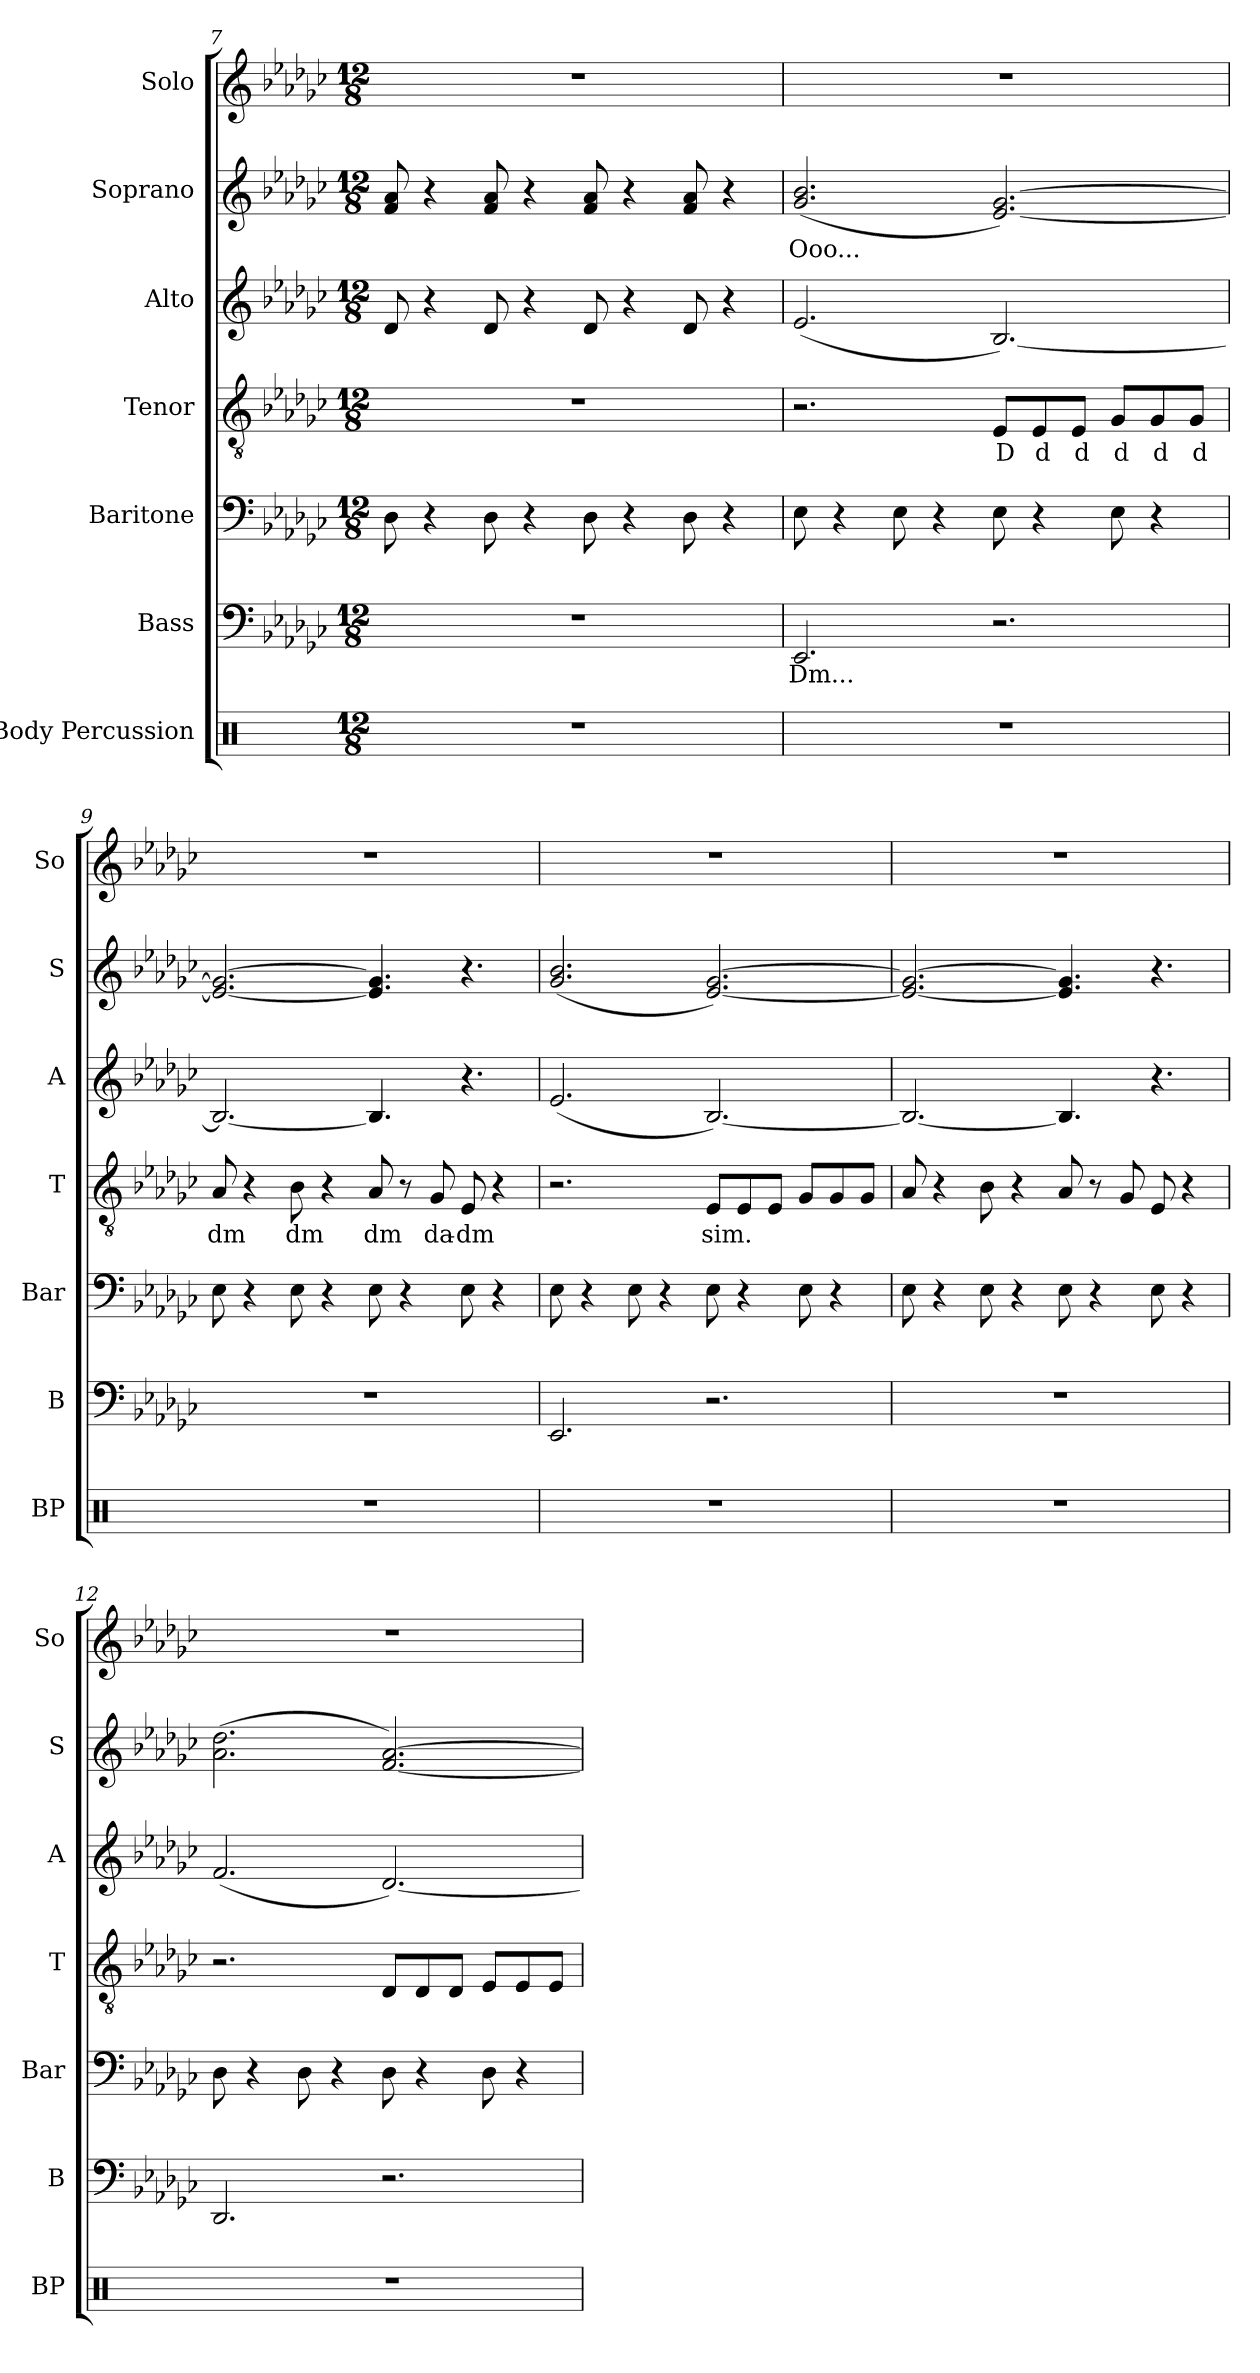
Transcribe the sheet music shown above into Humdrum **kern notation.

**kern	**kern	**text	**kern	**kern	**text	**kern	**kern	**text	**kern
*part7	*part6	*part6	*part5	*part4	*part4	*part3	*part2	*part2	*part1
*staff7	*staff6	*staff6	*staff5	*staff4	*staff4	*staff3	*staff2	*staff2	*staff1
*I"Body Percussion	*I"Bass	*	*I"Baritone	*I"Tenor	*	*I"Alto	*I"Soprano	*	*I"Solo
*I'BP	*I'B	*	*I'Bar	*I'T	*	*I'A	*I'S	*	*I'So
*clefX	*clefF4	*	*clefF4	*clefGv2	*	*clefG2	*clefG2	*	*clefG2
*k[]	*k[b-e-a-d-g-c-]	*	*k[b-e-a-d-g-c-]	*k[b-e-a-d-g-c-]	*	*k[b-e-a-d-g-c-]	*k[b-e-a-d-g-c-]	*	*k[b-e-a-d-g-c-]
*M12/8	*M12/8	*	*M12/8	*M12/8	*	*M12/8	*M12/8	*	*M12/8
=7	=7	=7	=7	=7	=7	=7	=7	=7	=7
1.r	1.r	.	8D-\	1.r	.	8d-/	8f/ 8a-/	.	1.r
.	.	.	4r	.	.	4r	4r	.	.
.	.	.	8D-\	.	.	8d-/	8f/ 8a-/	.	.
.	.	.	4r	.	.	4r	4r	.	.
.	.	.	8D-\	.	.	8d-/	8f/ 8a-/	.	.
.	.	.	4r	.	.	4r	4r	.	.
.	.	.	8D-\	.	.	8d-/	8f/ 8a-/	.	.
.	.	.	4r	.	.	4r	4r	.	.
=8	=8	=8	=8	=8	=8	=8	=8	=8	=8
1.r	2.EE-/	Dm...	8E-\	2.r	.	(2.e-/	(2.g-/ 2.b-/	Ooo...	1.r
.	.	.	4r	.	.	.	.	.	.
.	.	.	8E-\	.	.	.	.	.	.
.	.	.	4r	.	.	.	.	.	.
.	2.r	.	8E-\	8E-/L	D	[2.B-/)	[2.e-/ [2.g-/)	.	.
.	.	.	4r	8E-/	d	.	.	.	.
.	.	.	.	8E-/J	d	.	.	.	.
.	.	.	8E-\	8G-/L	d	.	.	.	.
.	.	.	4r	8G-/	d	.	.	.	.
.	.	.	.	8G-/J	d	.	.	.	.
=9	=9	=9	=9	=9	=9	=9	=9	=9	=9
1.r	1.r	.	8E-\	8A-/	dm	2.B-/_	2.e-/_ 2.g-/_	.	1.r
.	.	.	4r	4r	.	.	.	.	.
.	.	.	8E-\	8B-\	dm	.	.	.	.
.	.	.	4r	4r	.	.	.	.	.
.	.	.	8E-\	8A-/	dm	4.B-/]	4.e-/] 4.g-/]	.	.
.	.	.	4r	8r	.	.	.	.	.
.	.	.	.	8G-/	da-	.	.	.	.
.	.	.	8E-\	8E-/	-dm	4.r	4.r	.	.
.	.	.	4r	4r	.	.	.	.	.
=10	=10	=10	=10	=10	=10	=10	=10	=10	=10
1.r	2.EE-/	.	8E-\	2.r	.	(2.e-/	(2.g-/ 2.b-/	.	1.r
.	.	.	4r	.	.	.	.	.	.
.	.	.	8E-\	.	.	.	.	.	.
.	.	.	4r	.	.	.	.	.	.
.	2.r	.	8E-\	8E-/L	sim.	[2.B-/)	[2.e-/ [2.g-/)	.	.
.	.	.	4r	8E-/	.	.	.	.	.
.	.	.	.	8E-/J	.	.	.	.	.
.	.	.	8E-\	8G-/L	.	.	.	.	.
.	.	.	4r	8G-/	.	.	.	.	.
.	.	.	.	8G-/J	.	.	.	.	.
!!LO:LB:g=z
=11	=11	=11	=11	=11	=11	=11	=11	=11	=11
1.r	1.r	.	8E-\	8A-/	.	2.B-/_	2.e-/_ 2.g-/_	.	1.r
.	.	.	4r	4r	.	.	.	.	.
.	.	.	8E-\	8B-\	.	.	.	.	.
.	.	.	4r	4r	.	.	.	.	.
.	.	.	8E-\	8A-/	.	4.B-/]	4.e-/] 4.g-/]	.	.
.	.	.	4r	8r	.	.	.	.	.
.	.	.	.	8G-/	.	.	.	.	.
.	.	.	8E-\	8E-/	.	4.r	4.r	.	.
.	.	.	4r	4r	.	.	.	.	.
=12	=12	=12	=12	=12	=12	=12	=12	=12	=12
1.r	2.DD-/	.	8D-\	2.r	.	(2.f/	(2.a-\ 2.dd-\	.	1.r
.	.	.	4r	.	.	.	.	.	.
.	.	.	8D-\	.	.	.	.	.	.
.	.	.	4r	.	.	.	.	.	.
.	2.r	.	8D-\	8D-/L	.	[2.d-/)	[2.f/ [2.a-/)	.	.
.	.	.	4r	8D-/	.	.	.	.	.
.	.	.	.	8D-/J	.	.	.	.	.
.	.	.	8D-\	8E-/L	.	.	.	.	.
.	.	.	4r	8E-/	.	.	.	.	.
.	.	.	.	8E-/J	.	.	.	.	.
=	=	=	=	=	=	=	=	=	=
*-	*-	*-	*-	*-	*-	*-	*-	*-	*-
